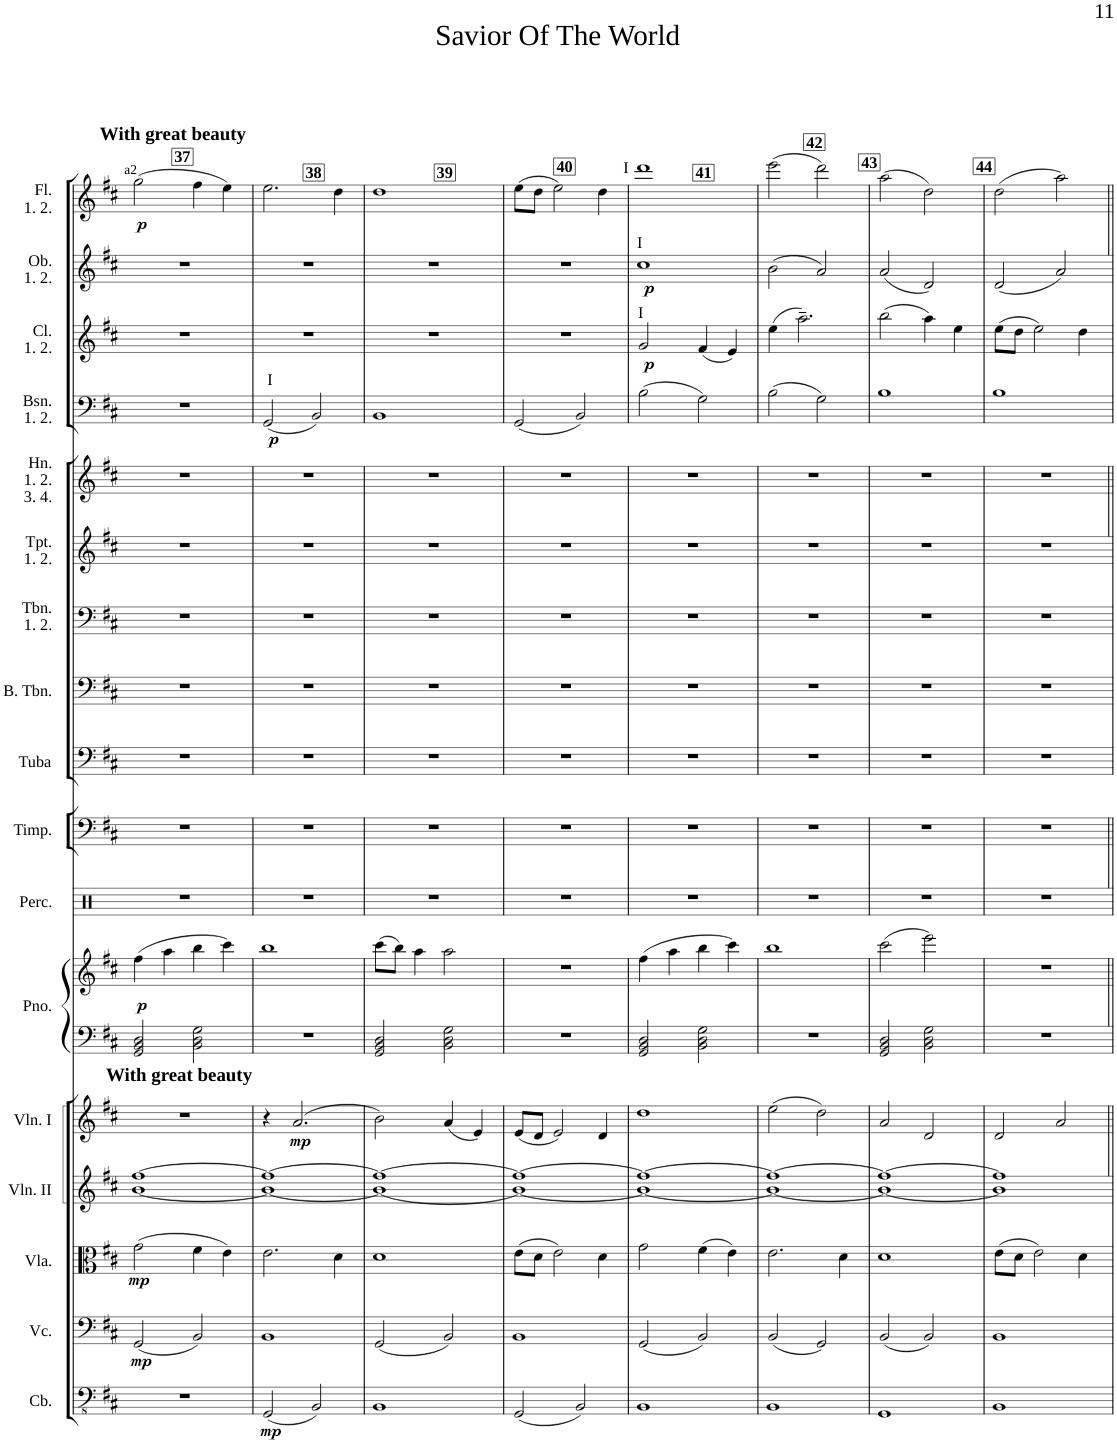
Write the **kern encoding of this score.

**kern	**dynam	**kern	**dynam	**kern	**dynam	**kern	**kern	**dynam	**kern	**kern	**dynam	**kern	**kern	**kern	**kern	**kern	**kern	**kern	**kern	**dynam	**kern	**dynam	**kern	**dynam	**kern	**dynam
*part17	*part17	*part16	*part16	*part15	*part15	*part14	*part13	*part13	*part12	*part12	*part12	*part11	*part10	*part9	*part8	*part7	*part6	*part5	*part4	*part4	*part3	*part3	*part2	*part2	*part1	*part1
*staff18	*staff18	*staff17	*staff17	*staff16	*staff16	*staff15	*staff14	*staff14	*staff13	*staff12	*staff12/13	*staff11	*staff10	*staff9	*staff8	*staff7	*staff6	*staff5	*staff4	*staff4	*staff3	*staff3	*staff2	*staff2	*staff1	*staff1
*I"Contrabasses	*	*I"Violoncellos	*	*I"Violas	*	*I"Violins II	*I"Violins I	*	*I"Piano	*	*	*I"Mark Tree	*I"1 Timpani in C	*I"1 Tuba	*I"1 Bass Trombone	*I"2 Tenor Trombones	*I"3 Trumpets in Bb	*I"4 Horns in F	*I"2 Bassoons	*	*I"2 Clarinets in Bb	*	*I"2 Oboes	*	*I"2 Flutes	*
*I'Cb.	*	*I'Vc.	*	*I'Vla.	*	*I'Vln. II	*I'Vln. I	*	*I'Pno.	*	*	*	*I'Timp.	*I'Tuba	*I'B. Tbn.	*I'Tbn. 1. 2.	*I'Tpt. 1. 2.	*I'Hn. 1. 2. 3. 4.	*I'Bsn. 1. 2.	*	*I'Cl. 1. 2.	*	*I'Ob. 1. 2.	*	*I'Fl. 1. 2.	*
!!LO:PB:g=z
*clefFv4	*	*clefF4	*	*clefC3	*	*clefG2	*clefG2	*	*clefF4	*clefG2	*	*clefX	*clefF4	*clefF4	*clefF4	*clefF4	*clefG2	*clefG2	*clefF4	*	*clefG2	*	*clefG2	*	*clefG2	*
*	*	*	*	*	*	*	*	*	*	*	*	*	*	*	*	*	*ITrd1c2	*ITrd4c7	*	*	*ITrd1c2	*	*	*	*	*
*k[f#c#]	*	*k[f#c#]	*	*k[f#c#]	*	*k[f#c#]	*k[f#c#]	*	*k[f#c#]	*k[f#c#]	*	*k[]	*k[f#c#]	*k[f#c#]	*k[f#c#]	*k[f#c#]	*k[f#c#]	*k[f#c#]	*k[f#c#]	*	*k[f#c#]	*	*k[f#c#]	*	*k[f#c#]	*
*M4/4	*	*M4/4	*	*M4/4	*	*M4/4	*M4/4	*	*M4/4	*M4/4	*	*M4/4	*M4/4	*M4/4	*M4/4	*M4/4	*M4/4	*M4/4	*M4/4	*	*M4/4	*	*M4/4	*	*M4/4	*
=37	=37	=37	=37	=37	=37	=37	=37	=37	=37	=37	=37	=37	=37	=37	=37	=37	=37	=37	=37	=37	=37	=37	=37	=37	=37	=37
*	*	*	*	*	*	*^	*	*	*	*	*	*	*	*	*	*	*	*	*	*	*	*	*	*	*	*
!	!	!	!	!	!	!	!	!	!	!	!	!	!	!	!	!	!	!	!	!	!	!	!	!	!	!LO:TX:a:t=a2	!
!	!	!	!	!	!	!	!	!	!	!	!	!	!	!	!	!	!	!	!	!	!	!	!	!	!	!LO:TX:a:B:t=With great beauty	!
!	!	!	!	!	!	!	!	!LO:TX:a:B:t=With great beauty	!	!	!	!	!	!	!	!	!	!	!	!	!	!	!	!	!	!	!
!	!	!	!LO:DY:b	!	!LO:DY:b	!	!	!	!	!	!	!LO:DY:b	!	!	!	!	!	!	!	!	!	!	!	!	!	!	!LO:DY:b
1r	.	(2GG/	mp	(2g\	mp	[1ff#	[1b	1r	.	2GG/ 2BB/ 2D/	(4ff#\	p	1r	1r	1r	1r	1r	1r	1r	1r	.	1r	.	1r	.	(2gg\	p
.	.	.	.	.	.	.	.	.	.	.	4aa\	.	.	.	.	.	.	.	.	.	.	.	.	.	.	.	.
.	.	2BB/)	.	4f#\	.	.	.	.	.	2BB\ 2D\ 2G\	4bb\	.	.	.	.	.	.	.	.	.	.	.	.	.	.	4ff#\	.
.	.	.	.	4e\)	.	.	.	.	.	.	4ccc#\)	.	.	.	.	.	.	.	.	.	.	.	.	.	.	4ee\)	.
=38	=38	=38	=38	=38	=38	=38	=38	=38	=38	=38	=38	=38	=38	=38	=38	=38	=38	=38	=38	=38	=38	=38	=38	=38	=38	=38	=38
!	!	!	!	!	!	!	!	!	!	!	!	!	!	!	!	!	!	!	!	!LO:TX:a:t=I	!	!	!	!	!	!	!
!	!LO:DY:b	!	!	!	!	!	!	!	!	!	!	!	!	!	!	!	!	!	!	!	!LO:DY:b	!	!	!	!	!	!
(2GGG/	mp	1BB	.	2.e\	.	1ff#_	1b_	4r	.	1r	1bb	.	1r	1r	1r	1r	1r	1r	1r	(2GG/	p	1r	.	1r	.	2.ee\	.
!	!	!	!	!	!	!	!	!	!LO:DY:b	!	!	!	!	!	!	!	!	!	!	!	!	!	!	!	!	!	!
.	.	.	.	.	.	.	.	(2.a/	mp	.	.	.	.	.	.	.	.	.	.	.	.	.	.	.	.	.	.
2BBB/)	.	.	.	.	.	.	.	.	.	.	.	.	.	.	.	.	.	.	.	2BB/)	.	.	.	.	.	.	.
.	.	.	.	4d\	.	.	.	.	.	.	.	.	.	.	.	.	.	.	.	.	.	.	.	.	.	4dd\	.
=39	=39	=39	=39	=39	=39	=39	=39	=39	=39	=39	=39	=39	=39	=39	=39	=39	=39	=39	=39	=39	=39	=39	=39	=39	=39	=39	=39
1BBB	.	(2GG/	.	1d	.	1ff#_	1b_	2b\)	.	2GG/ 2BB/ 2D/	(8ccc#\L	.	1r	1r	1r	1r	1r	1r	1r	1BB	.	1r	.	1r	.	1dd	.
.	.	.	.	.	.	.	.	.	.	.	8bb\J)	.	.	.	.	.	.	.	.	.	.	.	.	.	.	.	.
.	.	.	.	.	.	.	.	.	.	.	4aa\	.	.	.	.	.	.	.	.	.	.	.	.	.	.	.	.
.	.	2BB/)	.	.	.	.	.	(4a/	.	2BB\ 2D\ 2G\	2aa\	.	.	.	.	.	.	.	.	.	.	.	.	.	.	.	.
.	.	.	.	.	.	.	.	4e/)	.	.	.	.	.	.	.	.	.	.	.	.	.	.	.	.	.	.	.
=40	=40	=40	=40	=40	=40	=40	=40	=40	=40	=40	=40	=40	=40	=40	=40	=40	=40	=40	=40	=40	=40	=40	=40	=40	=40	=40	=40
(2GGG/	.	1BB	.	(8e\L	.	1ff#_	1b_	(8e/L	.	1r	1r	.	1r	1r	1r	1r	1r	1r	1r	(2GG/	.	1r	.	1r	.	(8ee\L	.
.	.	.	.	8d\J	.	.	.	8d/J	.	.	.	.	.	.	.	.	.	.	.	.	.	.	.	.	.	8dd\J	.
.	.	.	.	2e\)	.	.	.	2e/)	.	.	.	.	.	.	.	.	.	.	.	.	.	.	.	.	.	2ee\)	.
2BBB/)	.	.	.	.	.	.	.	.	.	.	.	.	.	.	.	.	.	.	.	2BB/)	.	.	.	.	.	.	.
.	.	.	.	4d\	.	.	.	4d/	.	.	.	.	.	.	.	.	.	.	.	.	.	.	.	.	.	4dd\	.
=41	=41	=41	=41	=41	=41	=41	=41	=41	=41	=41	=41	=41	=41	=41	=41	=41	=41	=41	=41	=41	=41	=41	=41	=41	=41	=41	=41
!	!	!	!	!	!	!	!	!	!	!	!	!	!	!	!	!	!	!	!	!	!	!	!	!	!	!LO:TX:a:t=I	!
!	!	!	!	!	!	!	!	!	!	!	!	!	!	!	!	!	!	!	!	!	!	!	!	!LO:TX:a:t=I	!	!	!
!	!	!	!	!	!	!	!	!	!	!	!	!	!	!	!	!	!	!	!	!	!	!LO:TX:a:t=I	!	!	!	!	!
!	!	!	!	!	!	!	!	!	!	!	!	!	!	!	!	!	!	!	!	!	!	!	!LO:DY:b	!	!LO:DY:b	!	!
1BBB	.	(2GG/	.	2g\	.	1ff#_	1b_	1dd	.	2GG/ 2BB/ 2D/	(4ff#\	.	1r	1r	1r	1r	1r	1r	1r	(2B\	.	2g/	p	1cc#	p	1ddd	.
.	.	.	.	.	.	.	.	.	.	.	4aa\	.	.	.	.	.	.	.	.	.	.	.	.	.	.	.	.
.	.	2BB/)	.	(4f#\	.	.	.	.	.	2BB\ 2D\ 2G\	4bb\	.	.	.	.	.	.	.	.	2G\)	.	(4f#/	.	.	.	.	.
.	.	.	.	4e\)	.	.	.	.	.	.	4ccc#\)	.	.	.	.	.	.	.	.	.	.	4e/)	.	.	.	.	.
=42	=42	=42	=42	=42	=42	=42	=42	=42	=42	=42	=42	=42	=42	=42	=42	=42	=42	=42	=42	=42	=42	=42	=42	=42	=42	=42	=42
1BBB	.	(2BB/	.	2.e\	.	1ff#_	1b_	(2ee\	.	1r	1bb	.	1r	1r	1r	1r	1r	1r	1r	(2B\	.	(4ee\	.	(2b\	.	(2eee\	.
.	.	.	.	.	.	.	.	.	.	.	.	.	.	.	.	.	.	.	.	.	.	2.aa~\)	.	.	.	.	.
.	.	2GG/)	.	.	.	.	.	2dd\)	.	.	.	.	.	.	.	.	.	.	.	2G\)	.	.	.	2a/)	.	2ddd\)	.
.	.	.	.	4d\	.	.	.	.	.	.	.	.	.	.	.	.	.	.	.	.	.	.	.	.	.	.	.
=43	=43	=43	=43	=43	=43	=43	=43	=43	=43	=43	=43	=43	=43	=43	=43	=43	=43	=43	=43	=43	=43	=43	=43	=43	=43	=43	=43
1GGG	.	(2BB/	.	1d	.	1ff#_	1b_	2a/	.	2GG/ 2BB/ 2D/	(2ccc#\	.	1r	1r	1r	1r	1r	1r	1r	1B	.	(2bb\	.	(2a/	.	(2aa\	.
.	.	2BB/)	.	.	.	.	.	2d/	.	2BB\ 2D\ 2G\	2eee\)	.	.	.	.	.	.	.	.	.	.	4aa\)	.	2d/)	.	2dd\)	.
.	.	.	.	.	.	.	.	.	.	.	.	.	.	.	.	.	.	.	.	.	.	4ee\	.	.	.	.	.
=44	=44	=44	=44	=44	=44	=44	=44	=44	=44	=44	=44	=44	=44	=44	=44	=44	=44	=44	=44	=44	=44	=44	=44	=44	=44	=44	=44
1BBB	.	1BB	.	(8e\L	.	1ff#]	1b]	2d/	.	1r	1r	.	1r	1r	1r	1r	1r	1r	1r	1B	.	(8ee\L	.	(2d/	.	(2dd\	.
.	.	.	.	8d\J	.	.	.	.	.	.	.	.	.	.	.	.	.	.	.	.	.	8dd\J	.	.	.	.	.
.	.	.	.	2e\)	.	.	.	.	.	.	.	.	.	.	.	.	.	.	.	.	.	2ee\)	.	.	.	.	.
.	.	.	.	.	.	.	.	2a/	.	.	.	.	.	.	.	.	.	.	.	.	.	.	.	2a/)	.	2aa\)	.
.	.	.	.	4d\	.	.	.	.	.	.	.	.	.	.	.	.	.	.	.	.	.	4dd\	.	.	.	.	.
*	*	*	*	*	*	*v	*v	*	*	*	*	*	*	*	*	*	*	*	*	*	*	*	*	*	*	*	*
=||	=||	=||	=||	=||	=||	=||	=||	=||	=||	=||	=||	=||	=||	=||	=||	=||	=||	=||	=||	=||	=||	=||	=||	=||	=||	=||
*-	*-	*-	*-	*-	*-	*-	*-	*-	*-	*-	*-	*-	*-	*-	*-	*-	*-	*-	*-	*-	*-	*-	*-	*-	*-	*-
